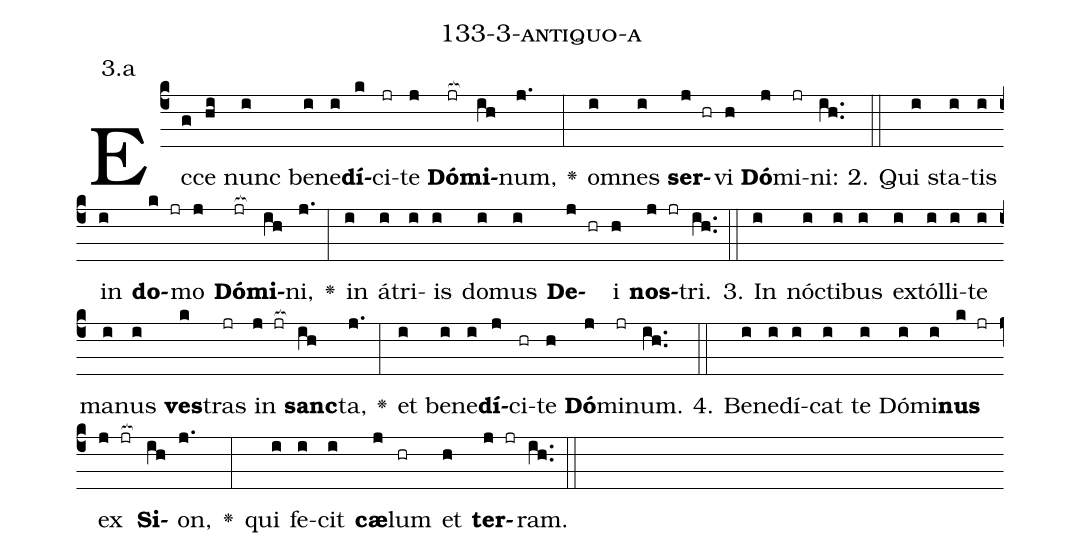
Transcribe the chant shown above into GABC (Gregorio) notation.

name: 133-3-antiquo-a;
annotation: 3.a;
%%
(c4)Ec(g)ce(hi) nunc(i) be(i)ne(i)<b>dí</b>(k)ci(jr)te(j) <b>Dó</b>(jr[ocb:1{])<b>mi</b>(ih[ocb:0}])num,(j.) <v>\greheightstar</v>(:) om(i)nes(i) <b>ser</b>(j hr)vi(h) <b>Dó</b>(j)mi(jr)ni:(ih..) (::)
2. Qui(i) sta(i)tis(i) in(i) <b>do</b>(k jr)mo(j) <b>Dó</b>(jr[ocb:1{])<b>mi</b>(ih[ocb:0}])ni,(j.) <v>\greheightstar</v>(:) in(i) á(i)tri(i)is(i) do(i)mus(i) <b>De</b>(j hr)i(h) <b>nos</b>(j jr)tri.(ih..) (::)
3. In(i) nóc(i)ti(i)bus(i) ex(i)tól(i)li(i)te(i) ma(i)nus(i) <b>ves</b>(k)tras(jr) in(j jr[ocb:1{]) <b>sanc</b>(ih[ocb:0}])ta,(j.) <v>\greheightstar</v>(:) et(i) be(i)ne(i)<b>dí</b>(j)ci(hr)te(h) <b>Dó</b>(j)mi(jr)num.(ih..) (::)
4. Be(i)ne(i)dí(i)cat(i) te(i) Dó(i)mi(i)<b>nus</b>(k jr) ex(j jr[ocb:1{]) <b>Si</b>(ih[ocb:0}])on,(j.) <v>\greheightstar</v>(:) qui(i) fe(i)cit(i) <b>cæ</b>(j)lum(hr) et(h) <b>ter</b>(j jr)ram.(ih..) (::)
